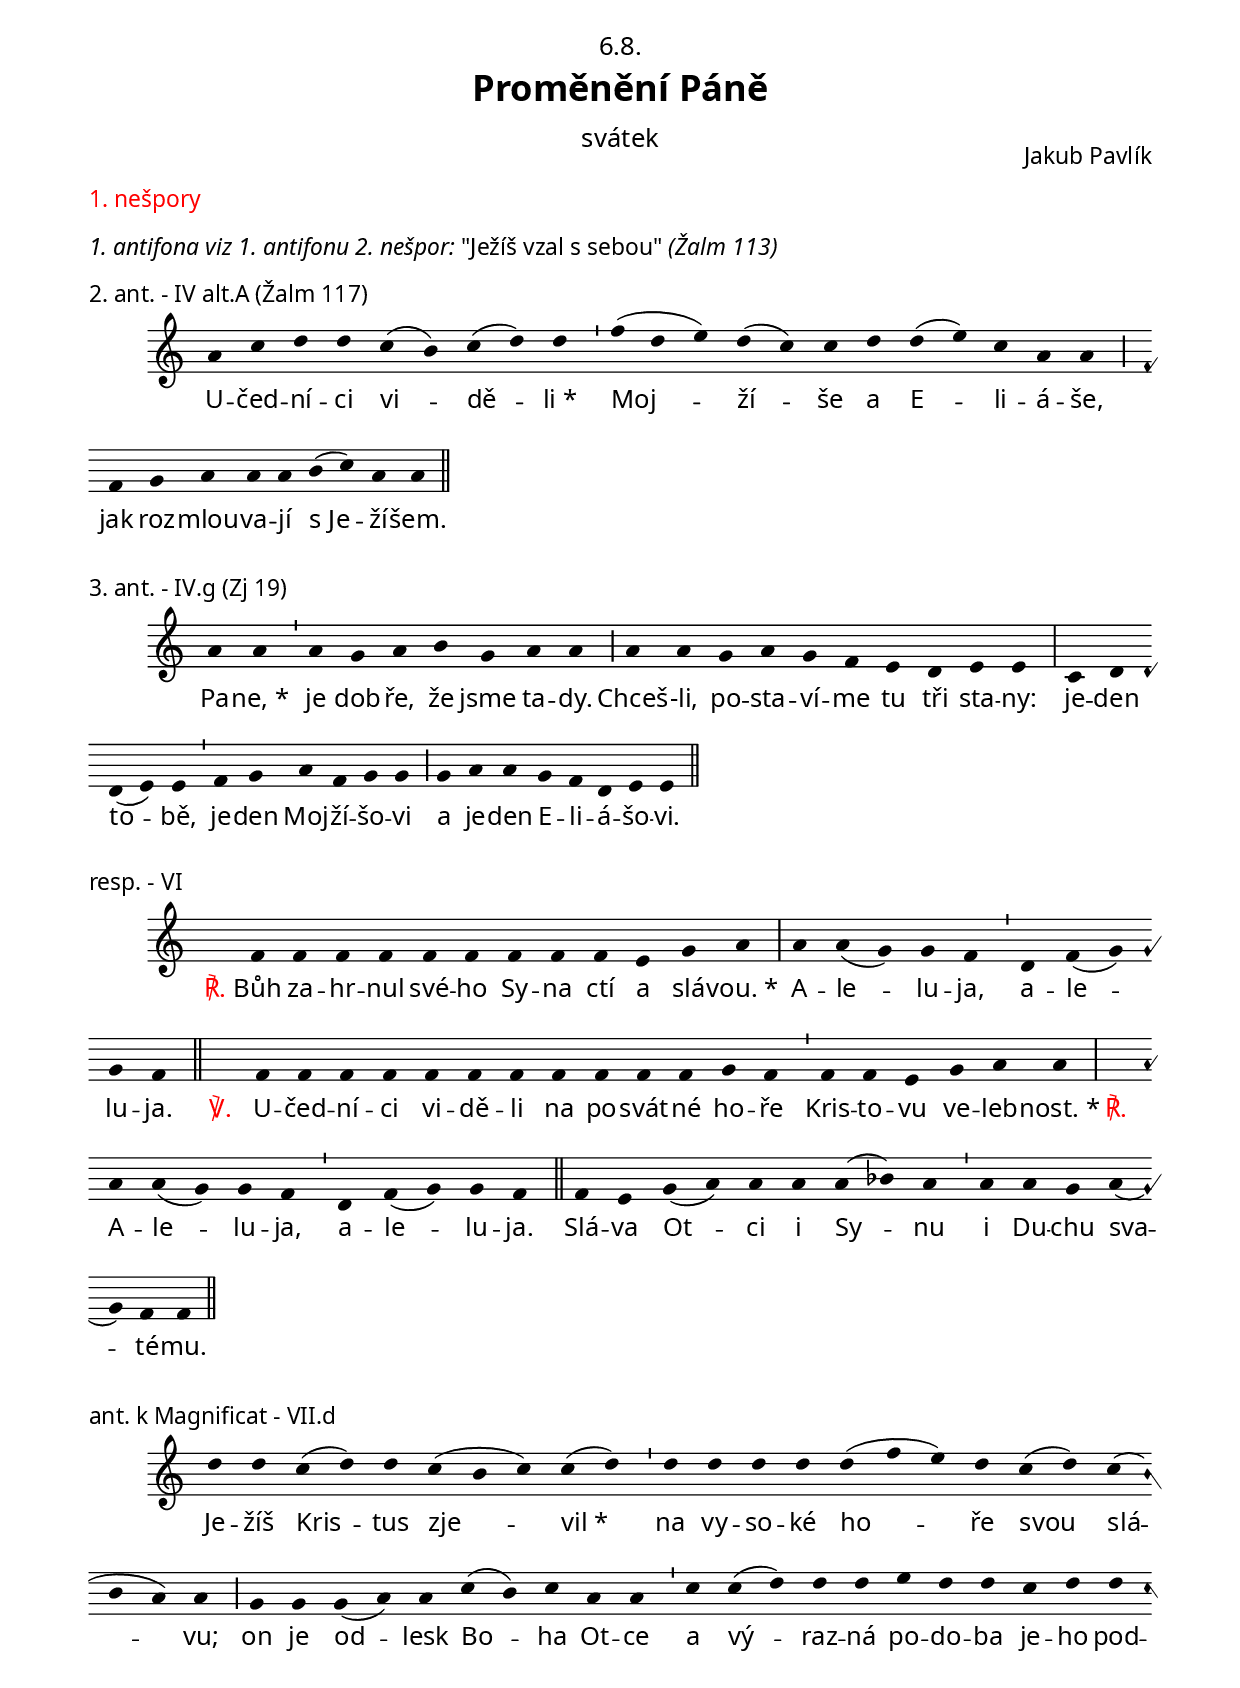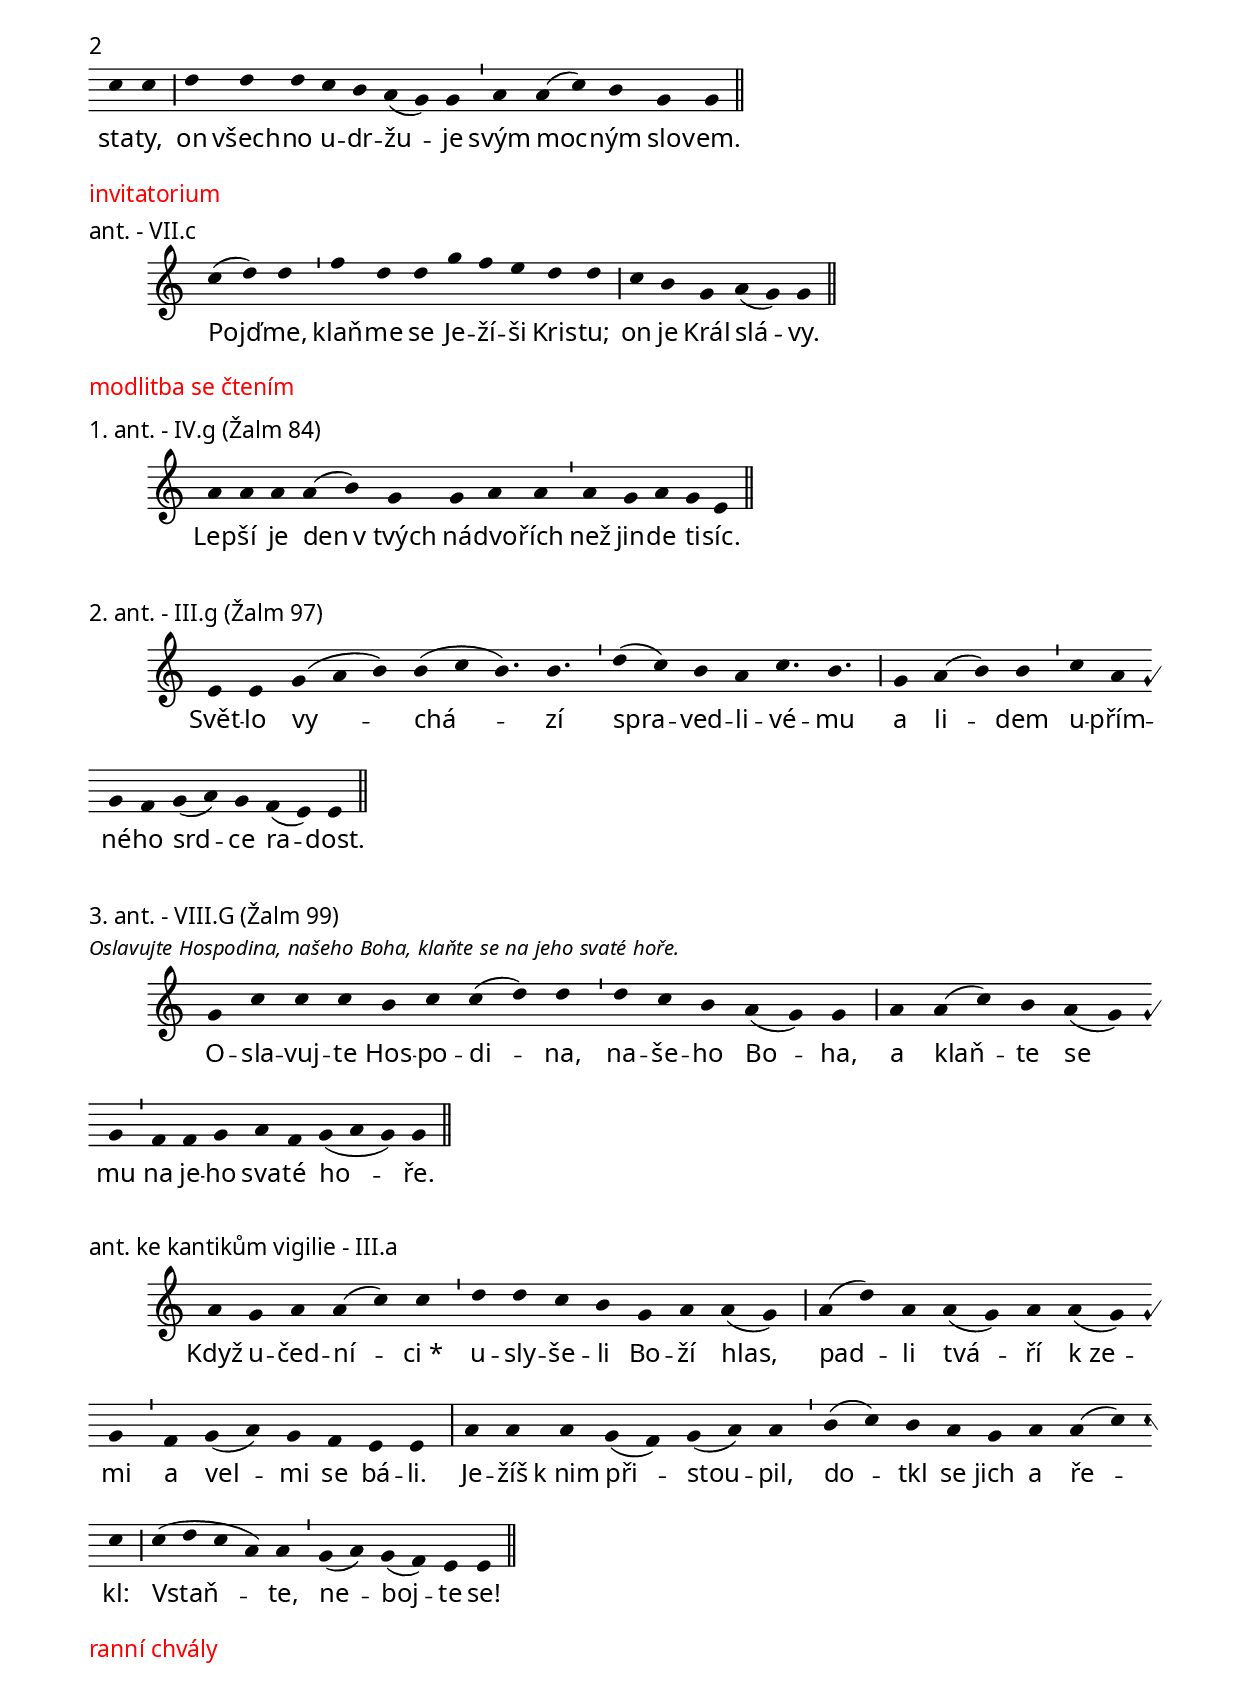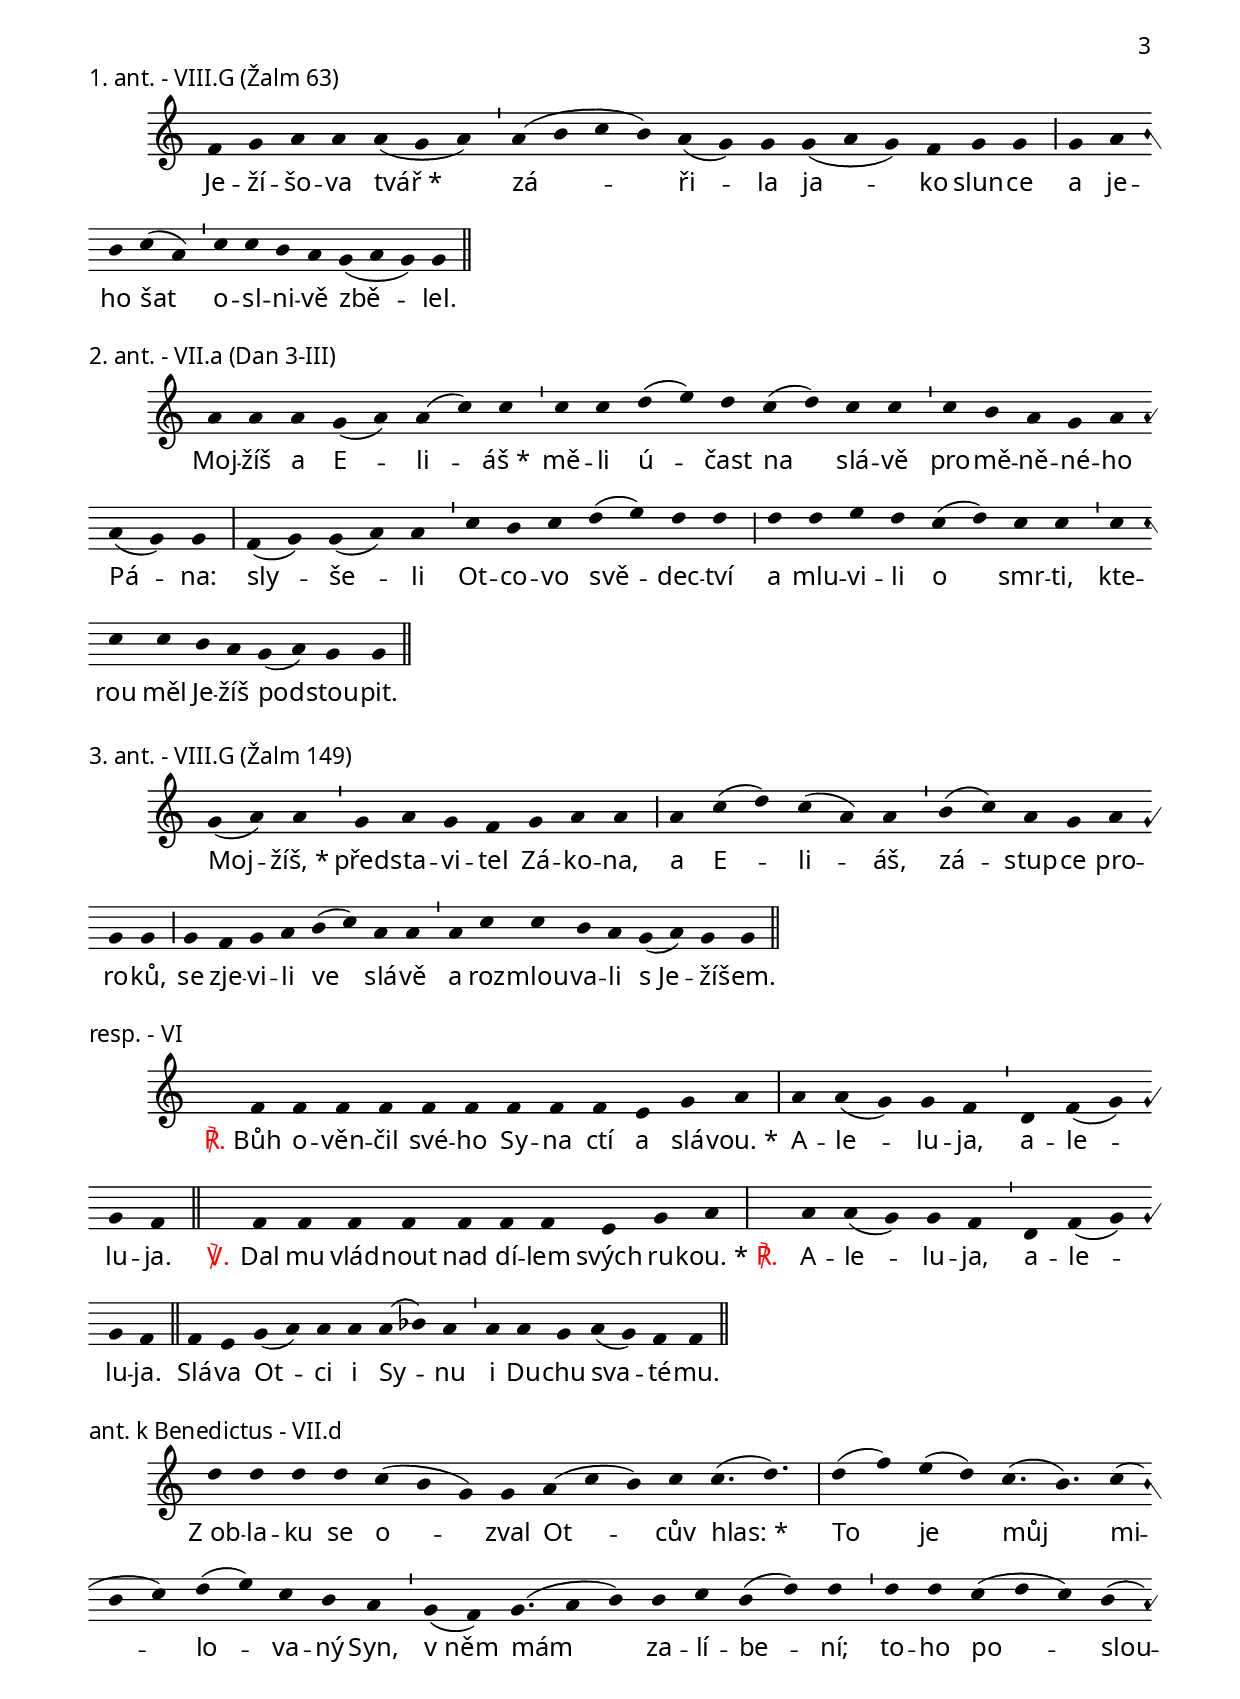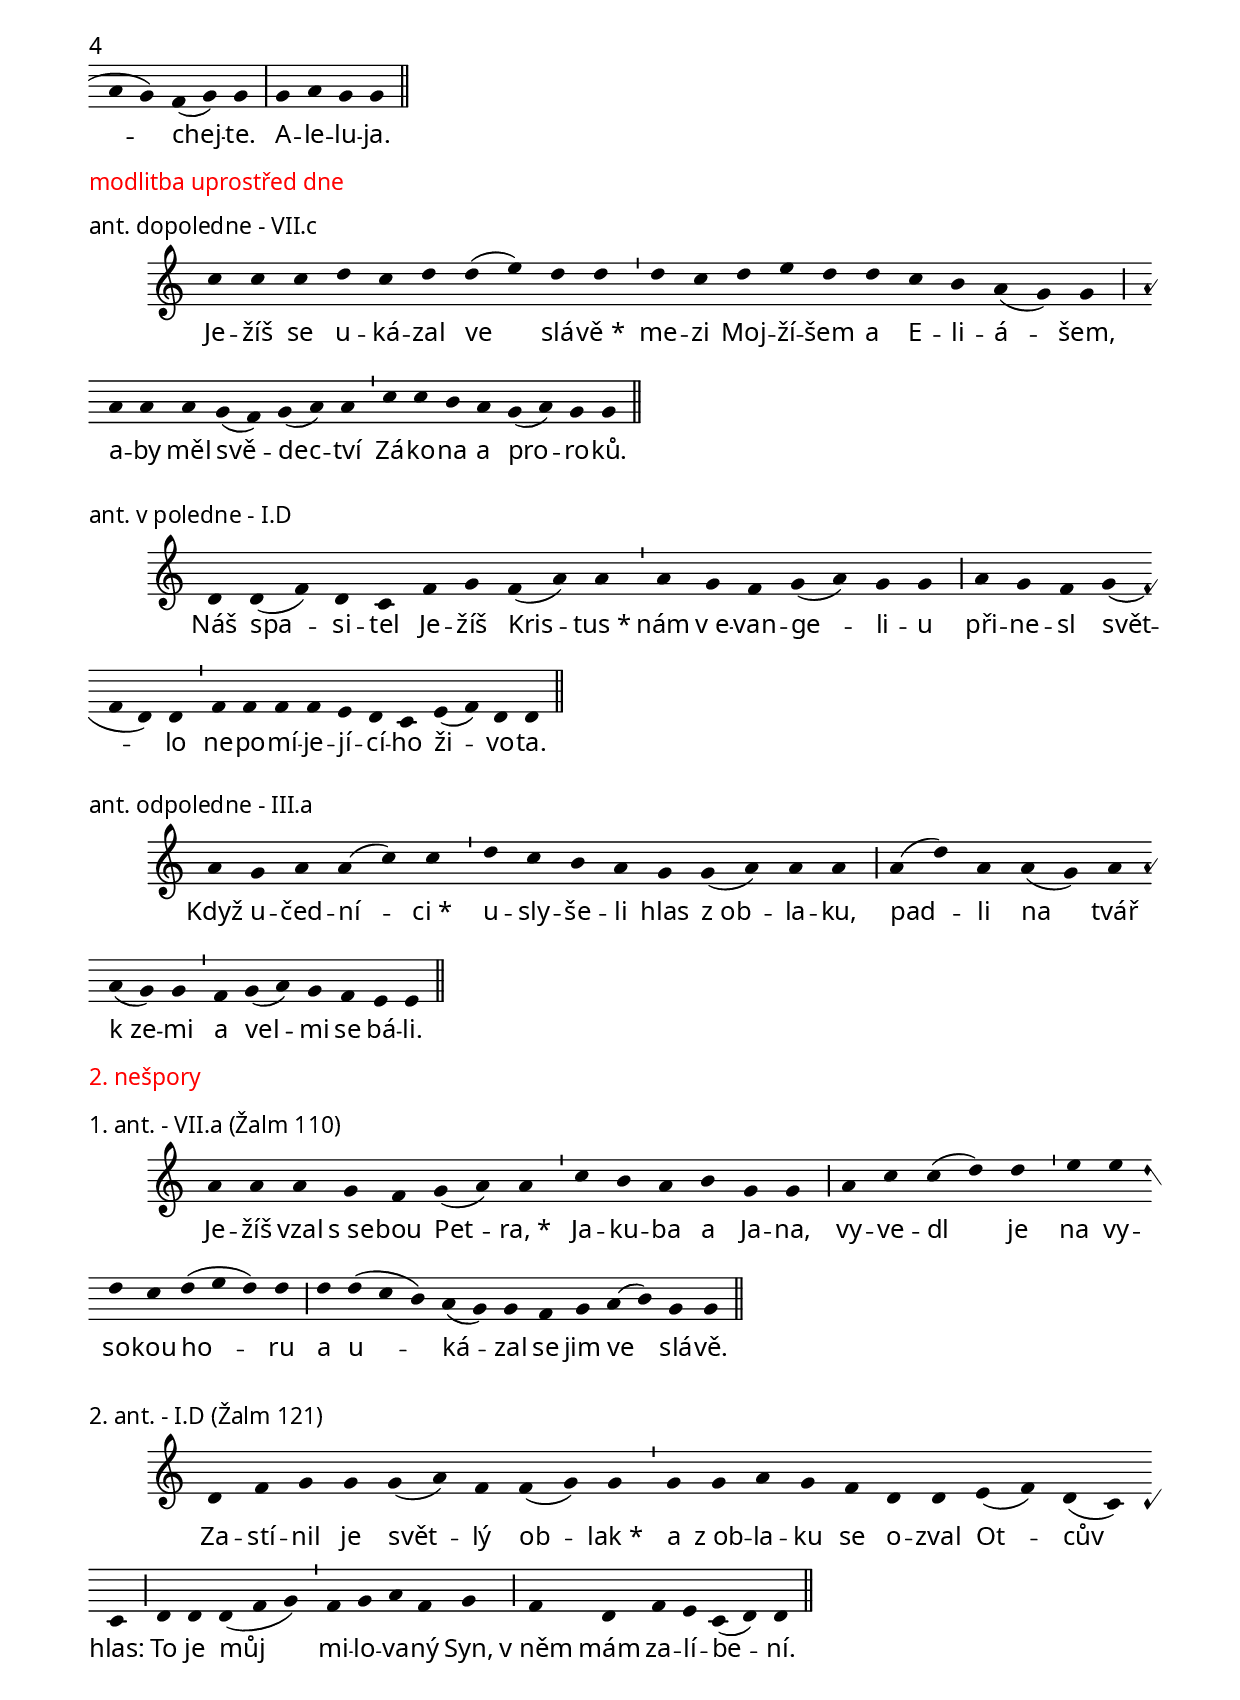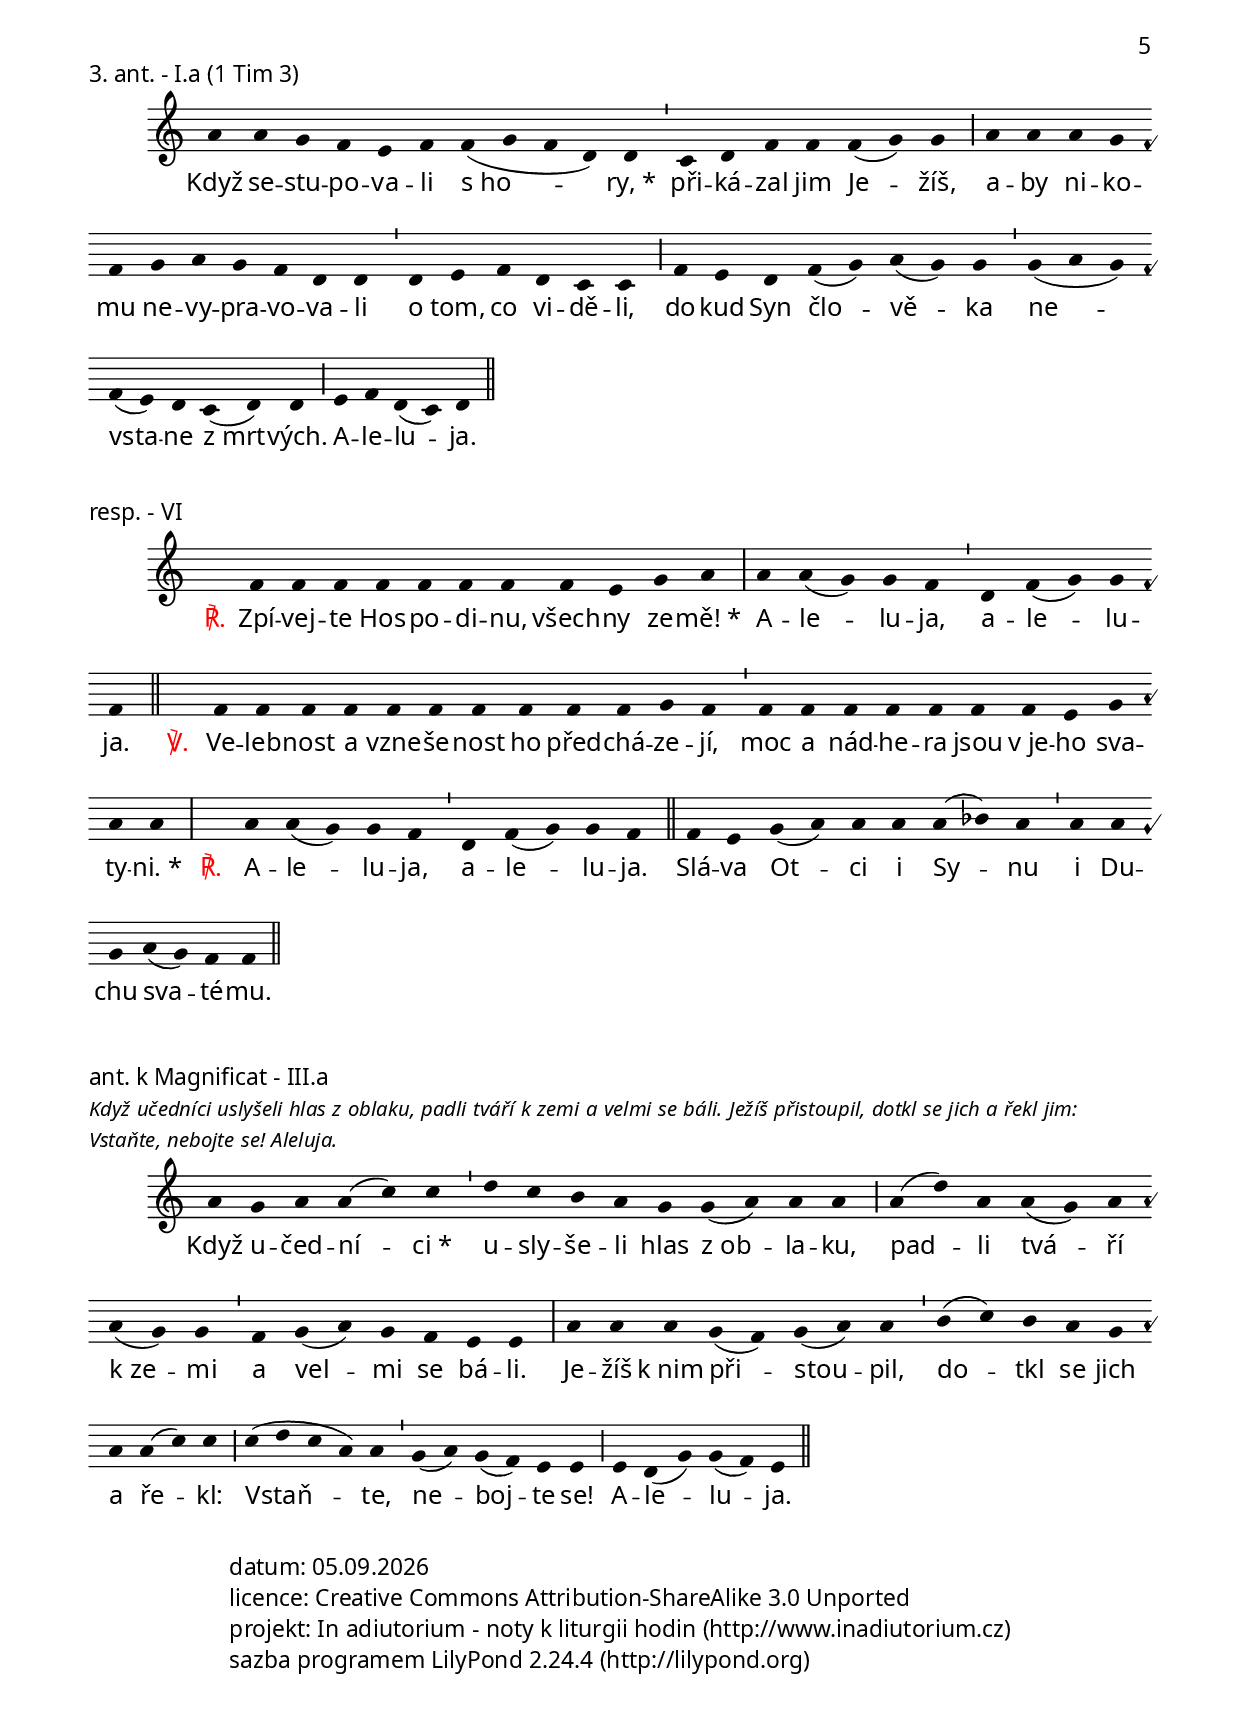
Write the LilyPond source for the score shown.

\version "2.15.37"

\include "../spolecne.ly"
\include "../dilyresponsorii.ly"

\header {
  title = \markup\titleSvatek
            "Proměnění Páně"
            svátek
            6.8.
  composer = "Jakub Pavlík"
}

\markup {\nadpisHodinka {"1. nešpory"}}

\markup\italic{1. antifona viz 1. antifonu 2. nešpor: \upright{"\"Ježíš vzal s sebou\""} (Žalm 113)}

\score {
  \relative c'' {
    \choralniRezim
    a c d d c( b) c( d) d \barMin
    f( d e) d( c) c d d( e) c a a \barMaior
    f g a a a b( c) a a \barFinalis
  }
  \addlyrics {
    U -- čed -- ní -- ci vi -- dě -- li_*
    Moj -- ží -- še a E -- li -- á -- še,
    jak roz -- mlou -- va -- jí s_Je -- ží -- šem.
  }
  \header {
    quid = "2. ant."
    modus = "IV alt"
    differentia = "A"
    psalmus = "Žalm 117"
    placet = "4 lépe"
    id = "1ne-a2"
    piece = \markup {\sestavTitulek}
  }
}

\score {
  \relative c'' {
    \choralniRezim
    a4 a \barMin a g a b g a a \barMaior
    a a g a g f e d e e \barMax
    c d d( e) e \barMin
    f g a f g g \barMaior
    g a a g f d e e \barFinalis
  }
  \addlyrics {
    Pa -- ne,_* je dob -- ře, že jsme ta -- dy.
    Chceš -- -li, po -- sta -- ví -- me tu tři sta -- ny:
    je -- den to -- bě,
    je -- den Moj -- ží -- šo -- vi
    a je -- den E -- li -- á -- šo -- vi.
  }
  \header {
    quid = "3. ant."
    modus = "IV"
    differentia = "g"
    psalmus = "Zj 19"
    id = "1ne-a3"
    piece = \markup {\sestavTitulek}
  }
}

\score {
  \relative c' {
    \choralniRezim

    % R
    \neviditelna f
    f4 f f f f f f f f e g a \barMax
    \respVIalelujaResponsum \barFinalis
    % V
    \neviditelna f
    f4 f f f f f f f f f f g f \barMin f f e g a a \barMax
    % R
    \neviditelna a
    \respVIalelujaResponsum \barFinalis
    % Slava
    \respVIalelujaDoxologie \barFinalis
  }
  \addlyrics {
    \Response Bůh za -- hr -- nul své -- ho Sy -- na ctí a slá -- vou._* \textRespAleluja
    \Verse U -- čed -- ní -- ci vi -- dě -- li na po -- svát -- né ho -- ře
    Kris -- to -- vu ve -- leb -- nost._*
    \Response \textRespAleluja
    \textRespDoxologie
  }
  \header {
    quid = "resp."
    modus = "VI"
    fial = "sanktoral/0806promenenipane.ly#rch-resp?cast=1"
    id = "1ne-resp"
    piece = \markup {\sestavTitulekResp}
  }
}

\score {
  \relative c'' {
    \choralniRezim
    d d c( d) d c( b c) c( d) \barMin
    d d d d d( f e) d c( d) c( b a) a \barMaior
    g g g( a) a c( b) c a a \barMin
    c c( d) d d e d d c d d c c \barMaior
    d d d c b a( g) g \barMin
    a a( c) b g g \barFinalis
  }
  \addlyrics {
    Je -- žíš Kris -- tus zje -- vil_*
    na vy -- so -- ké ho -- ře svou slá -- vu;
    on je od -- lesk Bo -- ha Ot -- ce
    a vý -- raz -- ná po -- do -- ba je -- ho pod -- sta -- ty,
    on všech -- no u -- dr -- žu -- je
    svým moc -- ným slo -- vem.
  }
  \header {
    quid = "ant. k Magnificat"
    modus = "VII"
    differentia = "d"
    psalmus = ""
    placet = "4 lépe"
    id = "1ne-amag"
    piece = \markup {\sestavTitulekBezZalmu}
  }
}

\markup {\nadpisHodinka {"invitatorium"}}

\score {
  \relative c'' {
    \choralniRezim
    c4( d) d \barMin f d d g f e d d \barMaior
    c b g a( g) g \barFinalis
  }
  \addlyrics {
    Pojď -- me, klaň -- me se Je -- ží -- ši Kris -- tu;
    on je Král slá -- vy.
  }
  \header {
    quid = "ant."
    modus = "VII"
    differentia = "c"
    psalmus = ""
    id = "invit"
    fial = "mezidobi_kristakrale.ly#invit?zacatek=12"
    piece = \markup {\sestavTitulekBezZalmu}
  }
}

\markup {\nadpisHodinka {"modlitba se čtením"}}

\score {
  \relative c'' {
    \choralniRezim
    a4 a a a( b) g g a a \barMin
    a g a g e \barFinalis
  }
  \addlyrics {
    Lep -- ší je den v_tvých ná -- dvo -- řích
    než jin -- de ti -- síc.
  }
  \header {
    quid = "1. ant."
    modus = "IV"
    differentia = "g"
    psalmus = "Žalm 84"
    id = "mc-a1"
    piece = \markup {\sestavTitulek}
  }
}

\score {
  \relative c' {
    \choralniRezim
    e4 e g( a b) b( c b4.) b \barMin
    d4( c) b a c4. b \barMaior
    g4 a( b) b \barMin
    c a g f g( a) g f( e) e \barFinalis
  }
  \addlyrics {
    Svět -- lo vy -- chá -- zí
    spra -- ved -- li -- vé -- mu
    a li -- dem
    u -- přím -- né -- ho srd -- ce ra -- dost.
  }
  \header {
    quid = "2. ant."
    modus = "III"
    differentia = "g"
    psalmus = "Žalm 97"
    fial = "antifony/velikonoce_tyden2_4streda.ly#rch-a3?-aleluja"
    id = "mc-a2"
    piece = \markup {\sestavTitulek}
  }
}

\score {
  \relative c'' {
    \choralniRezim
    g4 c c c b c c( d) d \barMin d c b a( g) g \barMaior
    a a( c) b a( g) g \barMin f f g a f g( a g) g \barFinalis
  }
  \addlyrics {
    O -- sla -- vuj -- te Hos -- po -- di -- na, na -- še -- ho Bo -- ha,
    a klaň -- te se mu na je -- ho sva -- té ho -- ře.
  }
  \header {
    textus_approbatus = "Oslavujte Hospodina, našeho Boha, klaňte se na jeho svaté hoře."
    quid = "3. ant."
    modus = "VIII"
    differentia = "G"
    psalmus = "Žalm 99"
    fial = "antifony/tyden3_5ctvrtek.ly#rch-ant3"
    id = "mc-a3"
    piece = \markup {\sestavTitulek}
  }
}

\score {
  \relative c'' {
    \choralniRezim
    a4 g a a( c) c \barMin d d c b g a a( g) \barMaior
    a4( d) a a( g) a a( g) g \barMin
    f g( a) g f e e \barMax

    a a a g( f) g( a) a \barMin b( c) b a g a a( c) c \barMaior
    c( d c a) a \barMin g( a) g( f) e e \barFinalis
  }
  \addlyrics {
    Když u -- čed -- ní -- ci_* u -- sly -- še -- li Bo -- ží hlas,
    pad -- li tvá -- ří k_ze -- mi
    a vel -- mi se bá -- li.

    Je -- žíš k_nim při -- stou -- pil, do -- tkl se jich a ře -- kl:
    Vstaň -- te, ne -- boj -- te se!
  }
  \header {
    quid = "ant. ke kantikům vigilie"
    modus = "III"
    differentia = "a"
    psalmus = ""
    fial = "sanktoral/0806promenenipane.ly#2ne-amag?zacatek=6&cast=3&konec=31&-aleluja"
    id = "mc-avig"
    piece = \markup {\sestavTitulekBezZalmu}
  }
}

\markup {\nadpisHodinka {"ranní chvály"}}

\score {
  \relative c' {
    \choralniRezim
    f4 g a a a( g a) \barMin a( b c b) a( g) g g( a g) f g g \barMaior
    g a b c( a) \barMin c c b a g( a g) g \barFinalis
  }
  \addlyrics {
    Je -- ží -- šo -- va tvář_* zá -- ři -- la ja -- ko slun -- ce
    a je -- ho šat o -- sl -- ni -- vě zbě -- lel.
  }
  \header {
    quid = "1. ant."
    modus = "VIII"
    differentia = "G"
    psalmus = "Žalm 63"
    id = "rch-a1"
    piece = \markup {\sestavTitulek}
  }
}

\score {
  \relative c'' {
    \choralniRezim
    a4 a a g( a) a( c) c \barMin
    c c d( e) d c( d) c c \barMin
    c b a g a a( g) g \barMax
    f( g) g( a) a \barMin c b c d( e) d d \barMaior
    d d e d c( d) c c \barMin
    c c c b a g( a) g g \barFinalis
  }
  \addlyrics {
    Moj -- žíš a E -- li -- áš_*
    mě -- li ú -- čast na slá -- vě
    pro -- mě -- ně -- né -- ho Pá -- na:
    sly -- še -- li Ot -- co -- vo svě -- dec -- tví
    a mlu -- vi -- li o smr -- ti,
    kte -- rou měl Je -- žíš pod -- stou -- pit.
  }
  \header {
    quid = "2. ant."
    modus = "VII"
    differentia = "a"
    psalmus = "Dan 3-III"
    id = "rch-a2"
    piece = \markup {\sestavTitulek}
  }
}

\score {
  \relative c'' {
    \choralniRezim
    g4( a) a \barMin g a g f g a a \barMaior
    a c( d) c( a) a \barMin b( c) a g a g g \barMaior
    g f g a b( c) a a \barMin
    a c c b a g( a) g g \barFinalis
  }
  \addlyrics {
    Moj -- žíš,_* před -- sta -- vi -- tel Zá -- ko -- na,
    a E -- li -- áš, zá -- stup -- ce pro -- ro -- ků,
    se zje -- vi -- li ve slá -- vě
    a roz -- mlou -- va -- li s_Je -- ží -- šem.
  }
  \header {
    quid = "3. ant."
    modus = "VIII"
    differentia = "G"
    psalmus = "Žalm 149"
    id = "rch-a3"
    piece = \markup {\sestavTitulek}
  }
}

\score {
  \relative c' {
    \choralniRezim

    % R
    \neviditelna f
    f4 f f f f f f f f e g a \barMax
    \respVIalelujaResponsum \barFinalis
    % V
    \neviditelna f
    f4 f f f f f f e g a \barMax
    % R
    \neviditelna a
    \respVIalelujaResponsum \barFinalis
    % Slava
    \respVIalelujaDoxologie \barFinalis
  }
  \addlyrics {
    \Response Bůh o -- věn -- čil své -- ho Sy -- na ctí a slá -- vou._* \textRespAleluja
    \Verse Dal mu vlád -- nout nad dí -- lem svých ru -- kou._*
    \Response \textRespAleluja
    \textRespDoxologie
  }
  \header {
    quid = "resp."
    modus = "VI"
    id = "rch-resp"
    piece = \markup {\sestavTitulekResp}
  }
}

\score {
  \relative c'' {
    \choralniRezim
    d4 d d d c( b g) g a( c b) c c4.( d) \barMax
    d4( f) e( d) c4.( b) c4( b c) d( e) c b a \barMin
    g4( f) g4.( a4 b) b c b( d) d \barMin
    d d c( d c) b( a g) f( g) g \barMax
    g a g g \barFinalis
  }
  \addlyrics {
    Z_ob -- la -- ku se o -- zval Ot -- cův hlas:_*
    To je můj mi -- lo -- va -- ný Syn,
    v_něm mám za -- lí -- be -- ní;
    to -- ho po -- slou -- chej -- te.
    A -- le -- lu -- ja.
  }
  \header {
    quid = "ant. k Benedictus"
    modus = "VII"
    differentia = "d"
    psalmus = ""
    fial = "vanoce_zjevenipane.ly#krtu-2ne-a1?konec&+aleluja"
    placet = "4 bude vhodné mírně prořezat;
    _v něm mám zalíbení_ jinak - těžko se to zpívá a nemá to žádnou zvláštní
    hodnotu, která by tu náročnost ospravedlňovala"
    id = "rch-aben"
    piece = \markup {\sestavTitulekBezZalmu}
  }
}

\markup {\nadpisHodinka {"modlitba uprostřed dne"}}

\score {
  \relative c'' {
    \choralniRezim
    c4 c c d c d d( e) d d \barMin
    d c d e d d c b a( g) g \barMaior
    a a a g( f) g( a) a \barMin
    c c b a g( a) g g \barFinalis
  }
  \addlyrics {
    Je -- žíš se u -- ká -- zal ve slá -- vě_*
    me -- zi Moj -- ží -- šem a E -- li -- á -- šem,
    a -- by měl svě -- dec -- tví
    Zá -- ko -- na a pro -- ro -- ků.
  }
  \header {
    quid = "ant. dopoledne"
    modus = "VII"
    differentia = "c"
    psalmus = ""
    id = "tercie"
    piece = \markup {\sestavTitulekBezZalmu}
  }
}

\score {
  \relative c' {
    \choralniRezim
    d4 d( f) d c f g f( a) a \barMin
    a g f g( a) g g \barMaior
    a g f g( f d) d \barMin
    f f f f e d c e( f) d d \barFinalis
  }
  \addlyrics {
    Náš spa -- si -- tel Je -- žíš Kris -- tus_*
    nám v_e -- van -- ge -- li -- u
    při -- ne -- sl svět -- lo
    ne -- po -- mí -- je -- jí -- cí -- ho ži -- vo -- ta.
  }
  \header {
    quid = "ant. v poledne"
    modus = "I"
    differentia = "D"
    psalmus = ""
    id = "sexta"
    piece = \markup {\sestavTitulekBezZalmu}
  }
}

\score {
  \relative c'' {
    \choralniRezim
    a4 g a a( c) c \barMin d c b a g g( a) a a \barMaior
    a4( d) a a( g) a a( g) g \barMin
    f g( a) g f e e \barFinalis
  }
  \addlyrics {
    Když u -- čed -- ní -- ci_* u -- sly -- še -- li hlas z_ob -- la -- ku,
    pad -- li na tvář k_ze -- mi
    a vel -- mi se bá -- li.
  }
  \header {
    quid = "ant. odpoledne"
    modus = "III"
    differentia = "a"
    psalmus = ""
    id = "nona"
    piece = \markup {\sestavTitulekBezZalmu}
  }
}

\markup {\nadpisHodinka {"2. nešpory"}}

\score {
  \relative c'' {
    \choralniRezim
    a4 a a g f g( a) a \barMin c b a b g g \barMaior
    a c c( d) d \barMin e e d c d( e d) d \barMaior
    d d( c b) a( g) g f g a( b) g g \barFinalis
  }
  \addlyrics {
    Je -- žíš vzal s_se -- bou Pet -- ra,_* Ja -- ku -- ba a Ja -- na,
    vy -- ve -- dl je na vy -- so -- kou ho -- ru
    a u -- ká -- zal se jim ve slá -- vě.
  }
  \header {
    quid = "1. ant."
    modus = "VII"
    differentia = "a"
    psalmus = "Žalm 110"
    id = "2ne-a1"
    piece = \markup {\sestavTitulek}
  }
}

\score {
  \relative c' {
    \choralniRezim
    d4 f g g g( a) f f( g) g \barMin
    g g a g f d d e( f) d( c) c \barMaior
    d d d( f g) \barMin f g a f g \barMaior
    f d f e c( d) d \barFinalis
  }
  \addlyrics {
    Za -- stí -- nil je svět -- lý ob -- lak_*
    a z_ob -- la -- ku se o -- zval Ot -- cův hlas:
    To je můj mi -- lo -- va -- ný Syn,
    v_něm mám za -- lí -- be -- ní.
  }
  \header {
    quid = "2. ant."
    modus = "I"
    differentia = "D"
    psalmus = "Žalm 121"
    id = "2ne-a2"
    piece = \markup {\sestavTitulek}
  }
}

\score {
  \relative c'' {
    \choralniRezim
    a4 a g f e f f( g f d) d \barMin
    c d f f f( g) g \barMaior
    a a a g f g a g f d d \barMin d e f d c c \barMaior
    f e d f( g) a( g) g \barMin g( a g) f( e) d c( d) d \barMaior
    e f d( c) d \barFinalis
  }
  \addlyrics {
    Když se -- stu -- po -- va -- li s_ho -- ry,_*
    při -- ká -- zal jim Je -- žíš,
    a -- by ni -- ko -- mu ne -- vy -- pra -- vo -- va -- li o tom, co vi -- dě -- li,
    do -- kud Syn člo -- vě -- ka ne -- vsta -- ne z_mrt -- vých.
    A -- le -- lu -- ja.
  }
  \header {
    quid = "3. ant."
    modus = "I"
    differentia = "a"
    psalmus = "1 Tim 3"
    id = "2ne-a3"
    piece = \markup {\sestavTitulek}
  }
}

\score {
  \relative c' {
    \choralniRezim

    % R
    \neviditelna f
    f4 f f f f f f f e g a \barMax
    \respVIalelujaResponsum \barFinalis
    % V
    \neviditelna f
    f4 f f f f f f f f f g f \barMin
    f f f f f f f e g a a \barMax
    % R
    \neviditelna a
    \respVIalelujaResponsum \barFinalis
    % Slava
    \respVIalelujaDoxologie \barFinalis
  }
  \addlyrics {
    \Response Zpí -- vej -- te Hos -- po -- di -- nu, všech -- ny ze -- mě!_* \textRespAleluja
    \Verse Ve -- leb -- nost a vzne -- še -- nost ho před -- chá -- ze -- jí,
    moc a nád -- he -- ra jsou v_je -- ho sva -- ty -- ni._*
    \Response \textRespAleluja
    \textRespDoxologie
  }
  \header {
    quid = "resp."
    modus = "VI"
    id = "2ne-resp"
    piece = \markup {\sestavTitulekResp}
  }
}

\score {
  \relative c'' {
    \choralniRezim
    a4 g a a( c) c \barMin d c b a g g( a) a a \barMaior
    a4( d) a a( g) a a( g) g \barMin
    f g( a) g f e e \barMax

    a a a g( f) g( a) a \barMin b( c) b a g a a( c) c \barMaior
    c( d c a) a \barMin g( a) g( f) e e \barMaior
    e d( g) g( f) e \barFinalis
  }
  \addlyrics {
    Když u -- čed -- ní -- ci_* u -- sly -- še -- li hlas z_ob -- la -- ku,
    pad -- li tvá -- ří k_ze -- mi
    a vel -- mi se bá -- li.

    Je -- žíš k_nim při -- stou -- pil, do -- tkl se jich a ře -- kl:
    Vstaň -- te, ne -- boj -- te se!
    A -- le -- lu -- ja.
  }
  \header {
    textus_approbatus = "Když učedníci uslyšeli hlas z oblaku,
    padli tváří k zemi a velmi se báli.
    Ježíš přistoupil, dotkl se jich a řekl jim: Vstaňte, nebojte se! Aleluja."
    quid = "ant. k Magnificat"
    modus = "III"
    differentia = "a"
    psalmus = ""
    fial = "sanktoral/0806promenenipane.ly#nona?zacatek=34"
    id = "2ne-amag"
    fons = "1. část: zde, uprostřed dne, odpoledne"
    piece = \markup {\sestavTitulekBezZalmu}
  }
}